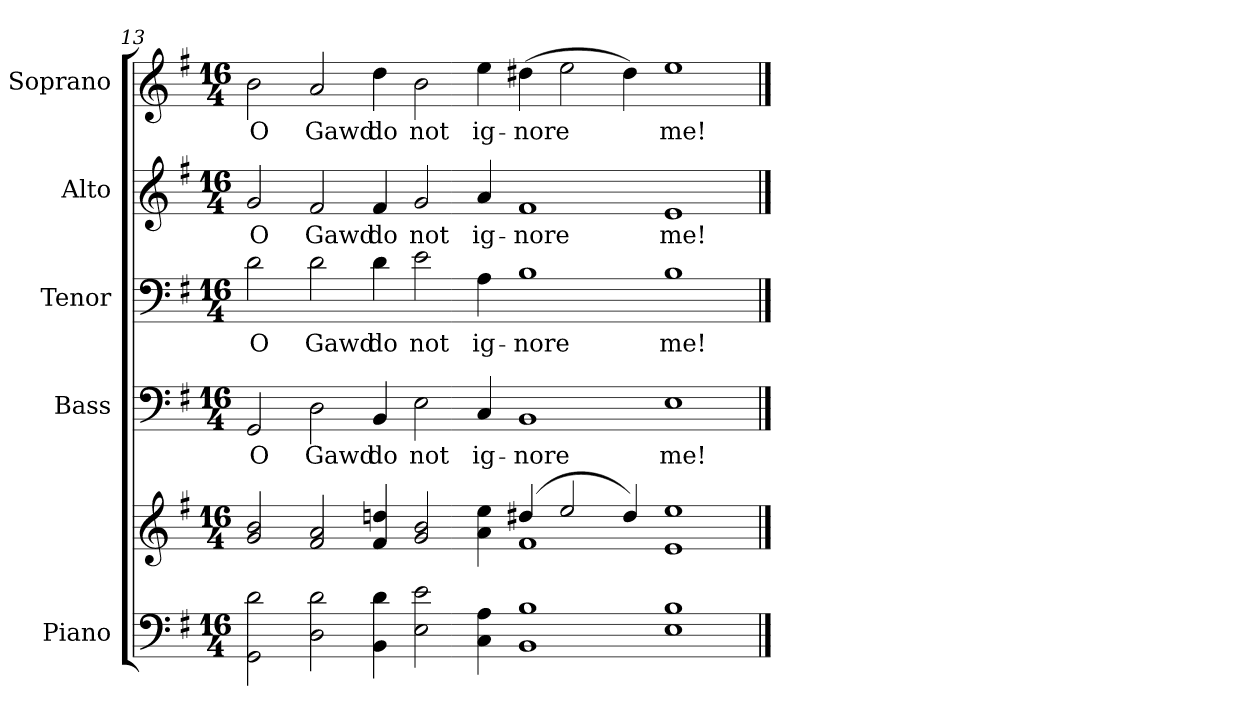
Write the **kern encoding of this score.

**kern	**kern	**kern	**text	**kern	**text	**kern	**text	**kern	**text
*part5	*part5	*part4	*part4	*part3	*part3	*part2	*part2	*part1	*part1
*staff6	*staff5	*staff4	*staff4	*staff3	*staff3	*staff2	*staff2	*staff1	*staff1
*I"Piano	*	*I"Bass	*	*I"Tenor	*	*I"Alto	*	*I"Soprano	*
*I'Pno.	*	*I'B.	*	*I'T.	*	*I'A.	*	*I'S.	*
!!LO:PB:g=z
*clefF4	*clefG2	*clefF4	*	*clefF4	*	*clefG2	*	*clefG2	*
*k[f#]	*k[f#]	*k[f#]	*	*k[f#]	*	*k[f#]	*	*k[f#]	*
*G:	*G:	*G:	*	*G:	*	*G:	*	*G:	*
*M16/4	*M16/4	*M16/4	*	*M16/4	*	*M16/4	*	*M16/4	*
=13	=13	=13	=13	=13	=13	=13	=13	=13	=13
*	*^	*	*	*	*	*	*	*	*
!	!	!	!	!LO:LY:b:color=#000000	!	!	!	!	!	!
!	!	!	!	!	!	!LO:LY:b:color=#000000	!	!	!	!
!	!	!	!	!	!	!	!	!LO:LY:b:color=#000000	!	!
!	!	!	!	!	!	!	!	!	!	!LO:LY:b:color=#000000
2GGi\ 2di	2gi/ 2bi	1ryy	2GGi/	O	2di\	O	2gi/	O	2bi\	O
!	!	!	!	!LO:LY:b:color=#000000	!	!	!	!	!	!
!	!	!	!	!	!	!LO:LY:b:color=#000000	!	!	!	!
!	!	!	!	!	!	!	!	!LO:LY:b:color=#000000	!	!
!	!	!	!	!	!	!	!	!	!	!LO:LY:b:color=#000000
2Di\ 2di	2f#i/ 2ai	.	2Di\	Gawd	2di\	Gawd	2f#i/	Gawd	2ai/	Gawd
!	!	!	!	!LO:LY:b:color=#000000	!	!	!	!	!	!
!	!	!	!	!	!	!LO:LY:b:color=#000000	!	!	!	!
!	!	!	!	!	!	!	!	!LO:LY:b:color=#000000	!	!
!	!	!	!	!	!	!	!	!	!	!LO:LY:b:color=#000000
4BBi\ 4di	4f#i/ 4ddni	1ryy	4BBi/	do	4di\	do	4f#i/	do	4ddi\	do
!	!	!	!	!LO:LY:b:color=#000000	!	!	!	!	!	!
!	!	!	!	!	!	!LO:LY:b:color=#000000	!	!	!	!
!	!	!	!	!	!	!	!	!LO:LY:b:color=#000000	!	!
!	!	!	!	!	!	!	!	!	!	!LO:LY:b:color=#000000
2Ei\ 2ei	2gi/ 2bi	.	2Ei\	not	2ei\	not	2gi/	not	2bi\	not
!	!	!	!	!LO:LY:b:color=#000000	!	!	!	!	!	!
!	!	!	!	!	!	!LO:LY:b:color=#000000	!	!	!	!
!	!	!	!	!	!	!	!	!LO:LY:b:color=#000000	!	!
!	!	!	!	!	!	!	!	!	!	!LO:LY:b:color=#000000
4Ci\ 4Ai	4ai\ 4eei	.	4Ci/	ig-	4Ai\	ig-	4ai/	ig-	4eei\	ig-
!	!	!	!	!LO:LY:b:color=#000000	!	!	!	!	!	!
!	!	!	!	!	!	!LO:LY:b:color=#000000	!	!	!	!
!	!	!	!	!	!	!	!	!LO:LY:b:color=#000000	!	!
!	!	!	!	!	!	!	!	!	!	!LO:LY:b:color=#000000
1BBi 1Bi	(4dd#Xi/	1f#i	1BBi	-nore	1Bi	-nore	1f#i	-nore	(4dd#Xi\	-nore
.	2eei/	.	.	.	.	.	.	.	2eei\	.
.	4dd#i/)	.	.	.	.	.	.	.	4dd#i\)	.
!	!	!	!	!LO:LY:b:color=#000000	!	!	!	!	!	!
!	!	!	!	!	!	!LO:LY:b:color=#000000	!	!	!	!
!	!	!	!	!	!	!	!	!LO:LY:b:color=#000000	!	!
!	!	!	!	!	!	!	!	!	!	!LO:LY:b:color=#000000
1Ei 1Bi	1ei 1eei	1ryy	1Ei	me!	1Bi	me!	1ei	me!	1eei	me!
*	*v	*v	*	*	*	*	*	*	*	*
==	==	==	==	==	==	==	==	==	==
*-	*-	*-	*-	*-	*-	*-	*-	*-	*-
